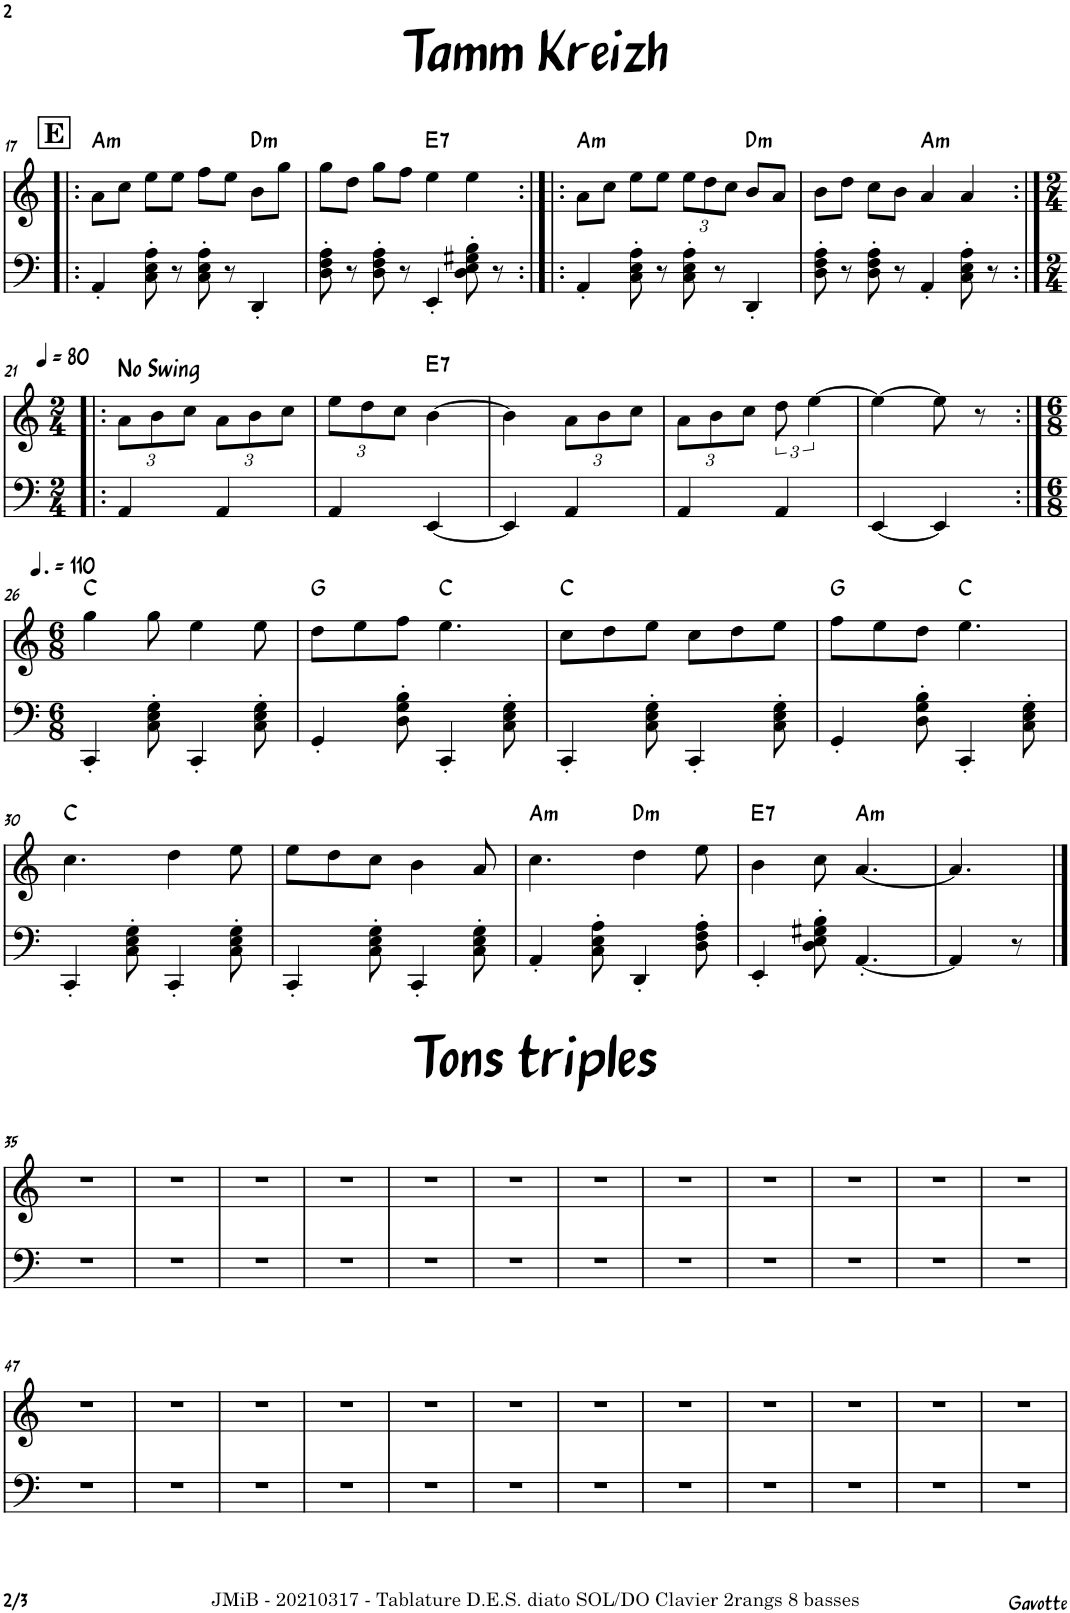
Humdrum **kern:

**kern	**kern	**harte
*part2	*part1	*part1
*staff2	*staff1	*
*I"Accordéon MG	*I"Accordéon MD	*
*I'Acc	*I'Acc	*
!!LO:PB:g=z
*clefF4	*clefG2	*
*k[]	*k[]	*
*M4/4	*M4/4	*
!!LO:REH:place=s1:a:B:cj:fs=14:t=E
=17!|:	=17!|:	=17!|:
!	!	!LO:H:kt=m
4AA'/	8a\L	A:min
.	8cc\J	.
8C\' 8E\' 8A\'	8ee\L	.
8r	8ee\J	.
8C\' 8E\' 8A\'	8ff\L	.
8r	8ee\J	.
!	!	!LO:H:kt=m
4DD'/	8b\L	D:min
.	8gg\J	.
=18	=18	=18
8D\' 8F\' 8A\'	8gg\L	.
8r	8dd\J	.
8D\' 8F\' 8A\'	8gg\L	.
8r	8ff\J	.
!	!	!LO:H:kt=7
4EE'/	4ee\	E:7
8D\' 8E\' 8G#X\' 8B\'	4ee\	.
8r	.	.
=19:|!|:	=19:|!|:	=19:|!|:
!	!	!LO:H:kt=m
4AA'/	8a\L	A:min
.	8cc\J	.
8C\' 8E\' 8A\'	8ee\L	.
8r	8ee\J	.
*	*Xbrackettup	*
8C\' 8E\' 8A\'	12ee\L	.
.	12dd\	.
8r	.	.
.	12cc\J	.
!	!	!LO:H:kt=m
4DD'/	8b/L	D:min
.	8a/J	.
=20	=20	=20
8D\' 8F\' 8A\'	8b\L	.
8r	8dd\J	.
8D\' 8F\' 8A\'	8cc\L	.
8r	8b\J	.
!	!	!LO:H:kt=m
4AA'/	4a/	A:min
8C\' 8E\' 8A\'	4a/	.
8r	.	.
!!LO:LB:g=z
=21:|!|:	=21:|!|:	=21:|!|:
*M2/4	*M2/4	*
*	*MM80	*
!	!LO:TX:a:B:t=No Swing	!
4AA/	12a\L	.
.	12b\	.
.	12cc\J	.
4AA/	12a\L	.
.	12b\	.
.	12cc\J	.
=22	=22	=22
4AA/	12ee\L	.
.	12dd\	.
.	12cc\J	.
!	!	!LO:H:kt=7
[4EE/	[4b\	E:7
=23	=23	=23
4EE/]	4b\]	.
4AA/	12a\L	.
.	12b\	.
.	12cc\J	.
=24	=24	=24
4AA/	12a\L	.
.	12b\	.
.	12cc\J	.
*	*brackettup	*
4AA/	12dd\	.
.	[6ee\	.
=25	=25	=25
[4EE/	4ee\_	.
4EE/]	8ee\]	.
.	8r	.
!!LO:LB:g=z
=26:|!	=26:|!	=26:|!
*M6/8	*M6/8	*
*	*MM165	*
4CC'/	4gg\	C:maj
8C\' 8E\' 8G\'	8gg\	.
4CC'/	4ee\	.
8C\' 8E\' 8G\'	8ee\	.
=27	=27	=27
4GG'/	8dd\L	G:maj
.	8ee\	.
8D\' 8G\' 8B\'	8ff\J	.
4CC'/	4.ee\	C:maj
8C\' 8E\' 8G\'	.	.
=28	=28	=28
4CC'/	8cc\L	C:maj
.	8dd\	.
8C\' 8E\' 8G\'	8ee\J	.
4CC'/	8cc\L	.
.	8dd\	.
8C\' 8E\' 8G\'	8ee\J	.
=29	=29	=29
4GG'/	8ff\L	G:maj
.	8ee\	.
8D\' 8G\' 8B\'	8dd\J	.
4CC'/	4.ee\	C:maj
8C\' 8E\' 8G\'	.	.
!!LO:LB:g=z
=30	=30	=30
4CC'/	4.cc\	C:maj
8C\' 8E\' 8G\'	.	.
4CC'/	4dd\	.
8C\' 8E\' 8G\'	8ee\	.
=31	=31	=31
4CC'/	8ee\L	.
.	8dd\	.
8C\' 8E\' 8G\'	8cc\J	.
4CC'/	4b\	.
8C\' 8E\' 8G\'	8a/	.
=32	=32	=32
!	!	!LO:H:kt=m
4AA'/	4.cc\	A:min
8C\' 8E\' 8A\'	.	.
!	!	!LO:H:kt=m
4DD'/	4dd\	D:min
8D\' 8F\' 8A\'	8ee\	.
=33	=33	=33
!	!	!LO:H:kt=7
4EE'/	4b\	E:7
8D\' 8E\' 8G#X\' 8B\'	8cc\	.
!	!	!LO:H:kt=m
[4.AA'/	[4.a/	A:min
=34	=34	=34
4AA/]	4.a/]	.
8r	.	.
!!LO:LB:g=z
==35	==35	==35
2.r	2.r	.
=36	=36	=36
2.r	2.r	.
=37	=37	=37
2.r	2.r	.
=38	=38	=38
2.r	2.r	.
=39	=39	=39
2.r	2.r	.
=40	=40	=40
2.r	2.r	.
=41	=41	=41
2.r	2.r	.
=42	=42	=42
2.r	2.r	.
=43	=43	=43
2.r	2.r	.
=44	=44	=44
2.r	2.r	.
=45	=45	=45
2.r	2.r	.
=46	=46	=46
2.r	2.r	.
!!LO:LB:g=z
=47	=47	=47
2.r	2.r	.
=48	=48	=48
2.r	2.r	.
=49	=49	=49
2.r	2.r	.
=50	=50	=50
2.r	2.r	.
=51	=51	=51
2.r	2.r	.
=52	=52	=52
2.r	2.r	.
=53	=53	=53
2.r	2.r	.
=54	=54	=54
2.r	2.r	.
=55	=55	=55
2.r	2.r	.
=56	=56	=56
2.r	2.r	.
=57	=57	=57
2.r	2.r	.
=58	=58	=58
2.r	2.r	.
=	=	=
*-	*-	*-
